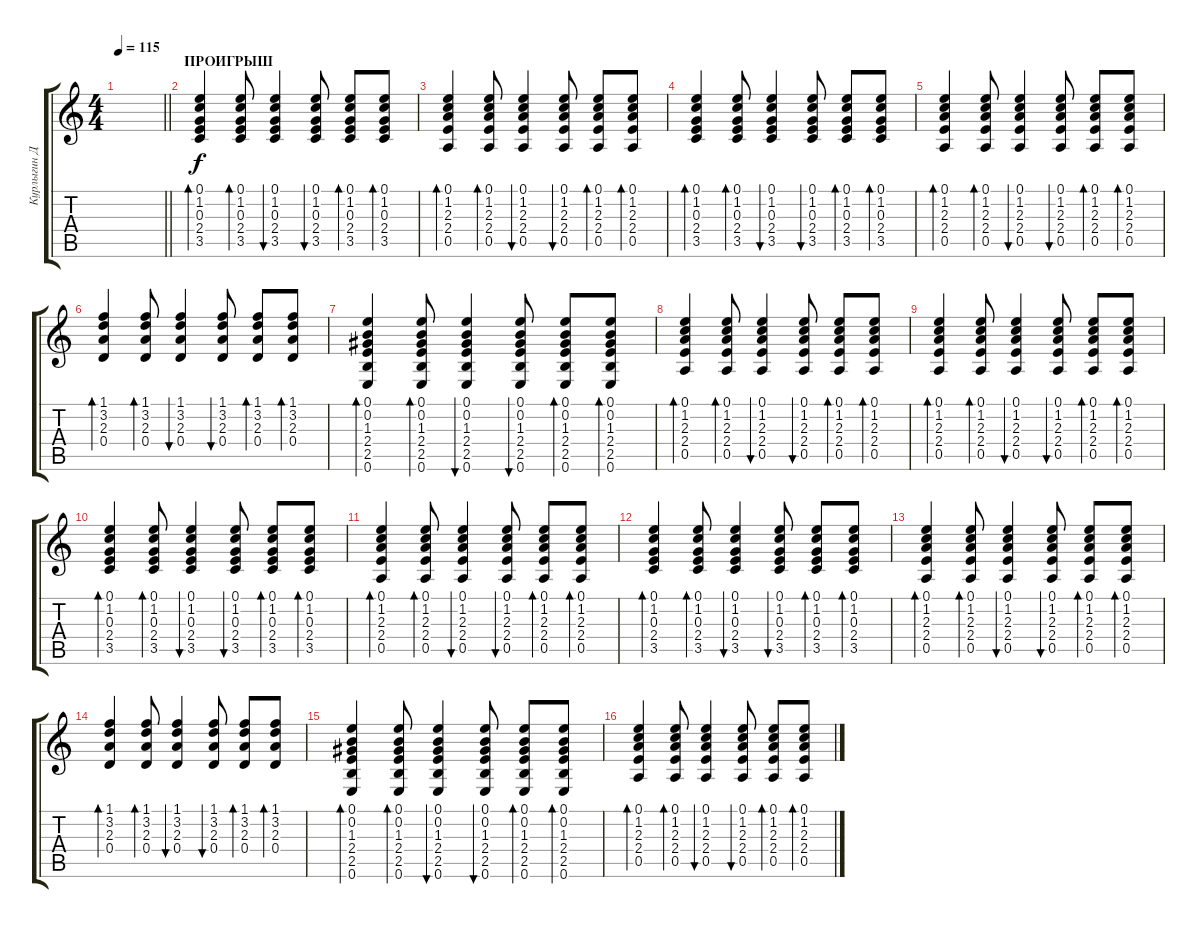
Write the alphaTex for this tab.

\track ("Курлыгин Дмитрий" "Курлыгин Д") {instrument acousticguitarsteel}
\staff {score tabs}
\tuning (E4 B3 G3 D3 A2 E2) {hide}
\ts (4 4)
\tempo 115
\clef g2
\barLineRight lightlight
\ks c
|
\section ("" "ПРОИГРЫШ")
(0.1 1.2 0.3 2.4 3.5).4{bd 60} (0.1 1.2 0.3 2.4 3.5).8{bd 60} (0.1 1.2 0.3 2.4 3.5).4{bu 60} (0.1 1.2 0.3 2.4 3.5).8{bu 60} (0.1 1.2 0.3 2.4 3.5).8{bd 60} (0.1 1.2 0.3 2.4 3.5).8{bd 60} |
(0.1 1.2 2.3 2.4 0.5).4{bd 60} (0.1 1.2 2.3 2.4 0.5).8{bd 60} (0.1 1.2 2.3 2.4 0.5).4{bu 60} (0.1 1.2 2.3 2.4 0.5).8{bu 60} (0.1 1.2 2.3 2.4 0.5).8{bd 60} (0.1 1.2 2.3 2.4 0.5).8{bd 60} |
(0.1 1.2 0.3 2.4 3.5).4{bd 60} (0.1 1.2 0.3 2.4 3.5).8{bd 60} (0.1 1.2 0.3 2.4 3.5).4{bu 60} (0.1 1.2 0.3 2.4 3.5).8{bu 60} (0.1 1.2 0.3 2.4 3.5).8{bd 60} (0.1 1.2 0.3 2.4 3.5).8{bd 60} |
(0.1 1.2 2.3 2.4 0.5).4{bd 60} (0.1 1.2 2.3 2.4 0.5).8{bd 60} (0.1 1.2 2.3 2.4 0.5).4{bu 60} (0.1 1.2 2.3 2.4 0.5).8{bu 60} (0.1 1.2 2.3 2.4 0.5).8{bd 60} (0.1 1.2 2.3 2.4 0.5).8{bd 60} |
(1.1 3.2 2.3 0.4).4{bd 60} (1.1 3.2 2.3 0.4).8{bd 60} (1.1 3.2 2.3 0.4).4{bu 60} (1.1 3.2 2.3 0.4).8{bu 60} (1.1 3.2 2.3 0.4).8{bd 60} (1.1 3.2 2.3 0.4).8{bd 60} |
(0.1 0.2 1.3 2.4 2.5 0.6).4{bd 60} (0.1 0.2 1.3 2.4 2.5 0.6).8{bd 60} (0.1 0.2 1.3 2.4 2.5 0.6).4{bu 60} (0.1 0.2 1.3 2.4 2.5 0.6).8{bu 60} (0.1 0.2 1.3 2.4 2.5 0.6).8{bd 60} (0.1 0.2 1.3 2.4 2.5 0.6).8{bd 60} |
(0.1 1.2 2.3 2.4 0.5).4{bd 60} (0.1 1.2 2.3 2.4 0.5).8{bd 60} (0.1 1.2 2.3 2.4 0.5).4{bu 60} (0.1 1.2 2.3 2.4 0.5).8{bu 60} (0.1 1.2 2.3 2.4 0.5).8{bd 60} (0.1 1.2 2.3 2.4 0.5).8{bd 60} |
(0.1 1.2 2.3 2.4 0.5).4{bd 60} (0.1 1.2 2.3 2.4 0.5).8{bd 60} (0.1 1.2 2.3 2.4 0.5).4{bu 60} (0.1 1.2 2.3 2.4 0.5).8{bu 60} (0.1 1.2 2.3 2.4 0.5).8{bd 60} (0.1 1.2 2.3 2.4 0.5).8{bd 60} |
(0.1 1.2 0.3 2.4 3.5).4{bd 60} (0.1 1.2 0.3 2.4 3.5).8{bd 60} (0.1 1.2 0.3 2.4 3.5).4{bu 60} (0.1 1.2 0.3 2.4 3.5).8{bu 60} (0.1 1.2 0.3 2.4 3.5).8{bd 60} (0.1 1.2 0.3 2.4 3.5).8{bd 60} |
(0.1 1.2 2.3 2.4 0.5).4{bd 60} (0.1 1.2 2.3 2.4 0.5).8{bd 60} (0.1 1.2 2.3 2.4 0.5).4{bu 60} (0.1 1.2 2.3 2.4 0.5).8{bu 60} (0.1 1.2 2.3 2.4 0.5).8{bd 60} (0.1 1.2 2.3 2.4 0.5).8{bd 60} |
(0.1 1.2 0.3 2.4 3.5).4{bd 60} (0.1 1.2 0.3 2.4 3.5).8{bd 60} (0.1 1.2 0.3 2.4 3.5).4{bu 60} (0.1 1.2 0.3 2.4 3.5).8{bu 60} (0.1 1.2 0.3 2.4 3.5).8{bd 60} (0.1 1.2 0.3 2.4 3.5).8{bd 60} |
(0.1 1.2 2.3 2.4 0.5).4{bd 60} (0.1 1.2 2.3 2.4 0.5).8{bd 60} (0.1 1.2 2.3 2.4 0.5).4{bu 60} (0.1 1.2 2.3 2.4 0.5).8{bu 60} (0.1 1.2 2.3 2.4 0.5).8{bd 60} (0.1 1.2 2.3 2.4 0.5).8{bd 60} |
(1.1 3.2 2.3 0.4).4{bd 60} (1.1 3.2 2.3 0.4).8{bd 60} (1.1 3.2 2.3 0.4).4{bu 60} (1.1 3.2 2.3 0.4).8{bu 60} (1.1 3.2 2.3 0.4).8{bd 60} (1.1 3.2 2.3 0.4).8{bd 60} |
(0.1 0.2 1.3 2.4 2.5 0.6).4{bd 60} (0.1 0.2 1.3 2.4 2.5 0.6).8{bd 60} (0.1 0.2 1.3 2.4 2.5 0.6).4{bu 60} (0.1 0.2 1.3 2.4 2.5 0.6).8{bu 60} (0.1 0.2 1.3 2.4 2.5 0.6).8{bd 60} (0.1 0.2 1.3 2.4 2.5 0.6).8{bd 60} |
(0.1 1.2 2.3 2.4 0.5).4{bd 60} (0.1 1.2 2.3 2.4 0.5).8{bd 60} (0.1 1.2 2.3 2.4 0.5).4{bu 60} (0.1 1.2 2.3 2.4 0.5).8{bu 60} (0.1 1.2 2.3 2.4 0.5).8{bd 60} (0.1 1.2 2.3 2.4 0.5).8{bd 60}
